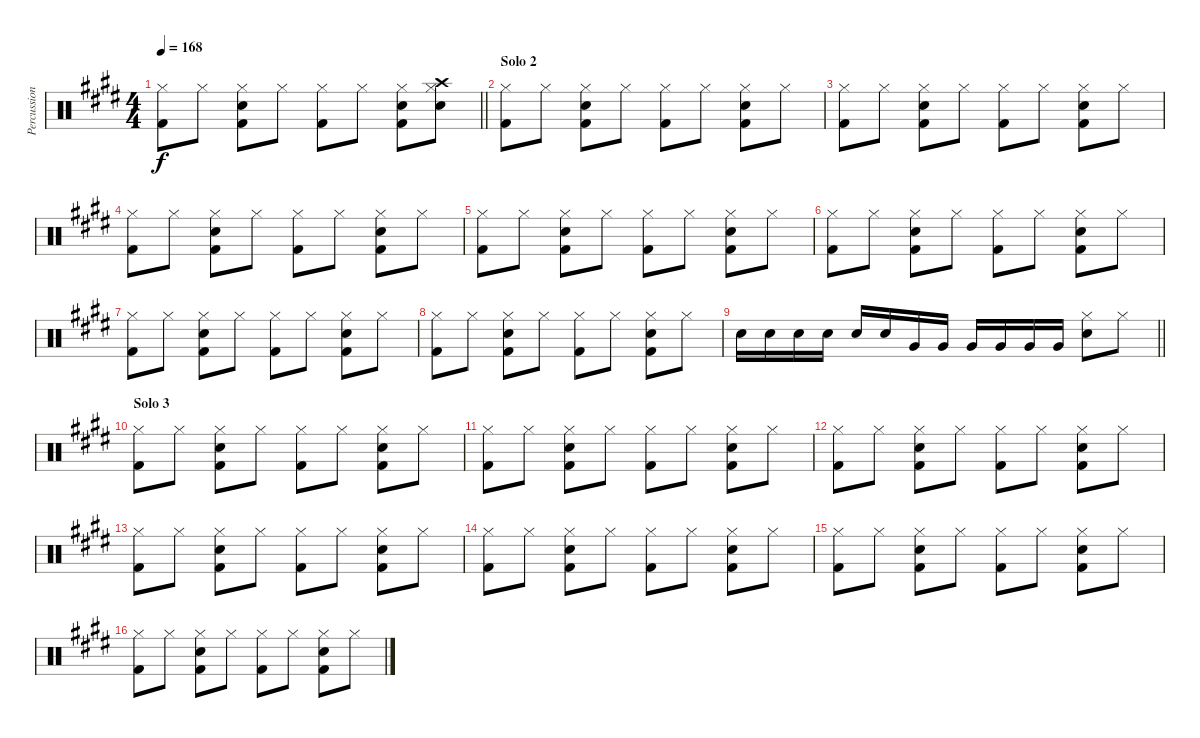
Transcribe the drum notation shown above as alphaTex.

\track ("Percussion" "Percussion") {instrument percussion}
\staff {score}
\articulation defaults
\ts (4 4)
\tempo 168
\clef neutral
\barLineRight lightlight
\ks e
("Hi-Hat (closed)" "Kick (hit) 2").8{dy f} "Hi-Hat (closed)".8 ("Hi-Hat (closed)" "Snare (hit) 2" "Kick (hit) 2").8 "Hi-Hat (closed)".8 ("Hi-Hat (closed)" "Kick (hit) 2").8 "Hi-Hat (closed)".8 ("Hi-Hat (closed)" "Snare (hit) 2" "Kick (hit) 2").8 ("Crash high (hit)" "Hi-Hat (closed)" "Snare (hit) 2").8 |
\section ("" "Solo 2")
("Hi-Hat (closed)" "Kick (hit) 2").8 "Hi-Hat (closed)".8 ("Hi-Hat (closed)" "Snare (hit) 2" "Kick (hit) 2").8 "Hi-Hat (closed)".8 ("Hi-Hat (closed)" "Kick (hit) 2").8 "Hi-Hat (closed)".8 ("Hi-Hat (closed)" "Snare (hit) 2" "Kick (hit) 2").8 "Hi-Hat (closed)".8 |
("Hi-Hat (closed)" "Kick (hit) 2").8 "Hi-Hat (closed)".8 ("Hi-Hat (closed)" "Snare (hit) 2" "Kick (hit) 2").8 "Hi-Hat (closed)".8 ("Hi-Hat (closed)" "Kick (hit) 2").8 "Hi-Hat (closed)".8 ("Hi-Hat (closed)" "Snare (hit) 2" "Kick (hit) 2").8 "Hi-Hat (closed)".8 |
("Hi-Hat (closed)" "Kick (hit) 2").8 "Hi-Hat (closed)".8 ("Hi-Hat (closed)" "Snare (hit) 2" "Kick (hit) 2").8 "Hi-Hat (closed)".8 ("Hi-Hat (closed)" "Kick (hit) 2").8 "Hi-Hat (closed)".8 ("Hi-Hat (closed)" "Snare (hit) 2" "Kick (hit) 2").8 "Hi-Hat (closed)".8 |
("Hi-Hat (closed)" "Kick (hit) 2").8 "Hi-Hat (closed)".8 ("Hi-Hat (closed)" "Snare (hit) 2" "Kick (hit) 2").8 "Hi-Hat (closed)".8 ("Hi-Hat (closed)" "Kick (hit) 2").8 "Hi-Hat (closed)".8 ("Hi-Hat (closed)" "Snare (hit) 2" "Kick (hit) 2").8 "Hi-Hat (closed)".8 |
("Hi-Hat (closed)" "Kick (hit) 2").8 "Hi-Hat (closed)".8 ("Hi-Hat (closed)" "Snare (hit) 2" "Kick (hit) 2").8 "Hi-Hat (closed)".8 ("Hi-Hat (closed)" "Kick (hit) 2").8 "Hi-Hat (closed)".8 ("Hi-Hat (closed)" "Snare (hit) 2" "Kick (hit) 2").8 "Hi-Hat (closed)".8 |
("Hi-Hat (closed)" "Kick (hit) 2").8 "Hi-Hat (closed)".8 ("Hi-Hat (closed)" "Snare (hit) 2" "Kick (hit) 2").8 "Hi-Hat (closed)".8 ("Hi-Hat (closed)" "Kick (hit) 2").8 "Hi-Hat (closed)".8 ("Hi-Hat (closed)" "Snare (hit) 2" "Kick (hit) 2").8 "Hi-Hat (closed)".8 |
("Hi-Hat (closed)" "Kick (hit) 2").8 "Hi-Hat (closed)".8 ("Hi-Hat (closed)" "Snare (hit) 2" "Kick (hit) 2").8 "Hi-Hat (closed)".8 ("Hi-Hat (closed)" "Kick (hit) 2").8 "Hi-Hat (closed)".8 ("Hi-Hat (closed)" "Snare (hit) 2" "Kick (hit) 2").8 "Hi-Hat (closed)".8 |
\barLineRight lightlight "Snare (hit) 2".16 "Snare (hit) 2".16 "Snare (hit) 2".16 "Snare (hit) 2".16 "Snare (hit) 2".16 "Snare (hit) 2".16 "Very Low Tom (hit)".16 "Very Low Tom (hit)".16 "Very Low Tom (hit)".16 "Very Low Tom (hit)".16 "Very Low Tom (hit)".16 "Very Low Tom (hit)".16
("Hi-Hat (closed)" "Snare (hit) 2").8 "Hi-Hat (closed)".8 |
\section ("" "Solo 3")
("Hi-Hat (closed)" "Kick (hit) 2").8 "Hi-Hat (closed)".8 ("Hi-Hat (closed)" "Snare (hit) 2" "Kick (hit) 2").8 "Hi-Hat (closed)".8 ("Hi-Hat (closed)" "Kick (hit) 2").8 "Hi-Hat (closed)".8 ("Hi-Hat (closed)" "Snare (hit) 2" "Kick (hit) 2").8 "Hi-Hat (closed)".8 |
("Hi-Hat (closed)" "Kick (hit) 2").8 "Hi-Hat (closed)".8 ("Hi-Hat (closed)" "Snare (hit) 2" "Kick (hit) 2").8 "Hi-Hat (closed)".8 ("Hi-Hat (closed)" "Kick (hit) 2").8 "Hi-Hat (closed)".8 ("Hi-Hat (closed)" "Snare (hit) 2" "Kick (hit) 2").8 "Hi-Hat (closed)".8 |
("Hi-Hat (closed)" "Kick (hit) 2").8 "Hi-Hat (closed)".8 ("Hi-Hat (closed)" "Snare (hit) 2" "Kick (hit) 2").8 "Hi-Hat (closed)".8 ("Hi-Hat (closed)" "Kick (hit) 2").8 "Hi-Hat (closed)".8 ("Hi-Hat (closed)" "Snare (hit) 2" "Kick (hit) 2").8 "Hi-Hat (closed)".8 |
("Hi-Hat (closed)" "Kick (hit) 2").8 "Hi-Hat (closed)".8 ("Hi-Hat (closed)" "Snare (hit) 2" "Kick (hit) 2").8 "Hi-Hat (closed)".8 ("Hi-Hat (closed)" "Kick (hit) 2").8 "Hi-Hat (closed)".8 ("Hi-Hat (closed)" "Snare (hit) 2" "Kick (hit) 2").8 "Hi-Hat (closed)".8 |
("Hi-Hat (closed)" "Kick (hit) 2").8 "Hi-Hat (closed)".8 ("Hi-Hat (closed)" "Snare (hit) 2" "Kick (hit) 2").8 "Hi-Hat (closed)".8 ("Hi-Hat (closed)" "Kick (hit) 2").8 "Hi-Hat (closed)".8 ("Hi-Hat (closed)" "Snare (hit) 2" "Kick (hit) 2").8 "Hi-Hat (closed)".8 |
("Hi-Hat (closed)" "Kick (hit) 2").8 "Hi-Hat (closed)".8 ("Hi-Hat (closed)" "Snare (hit) 2" "Kick (hit) 2").8 "Hi-Hat (closed)".8 ("Hi-Hat (closed)" "Kick (hit) 2").8 "Hi-Hat (closed)".8 ("Hi-Hat (closed)" "Snare (hit) 2" "Kick (hit) 2").8 "Hi-Hat (closed)".8 |
("Hi-Hat (closed)" "Kick (hit) 2").8 "Hi-Hat (closed)".8 ("Hi-Hat (closed)" "Snare (hit) 2" "Kick (hit) 2").8 "Hi-Hat (closed)".8 ("Hi-Hat (closed)" "Kick (hit) 2").8 "Hi-Hat (closed)".8 ("Hi-Hat (closed)" "Snare (hit) 2" "Kick (hit) 2").8 "Hi-Hat (closed)".8
